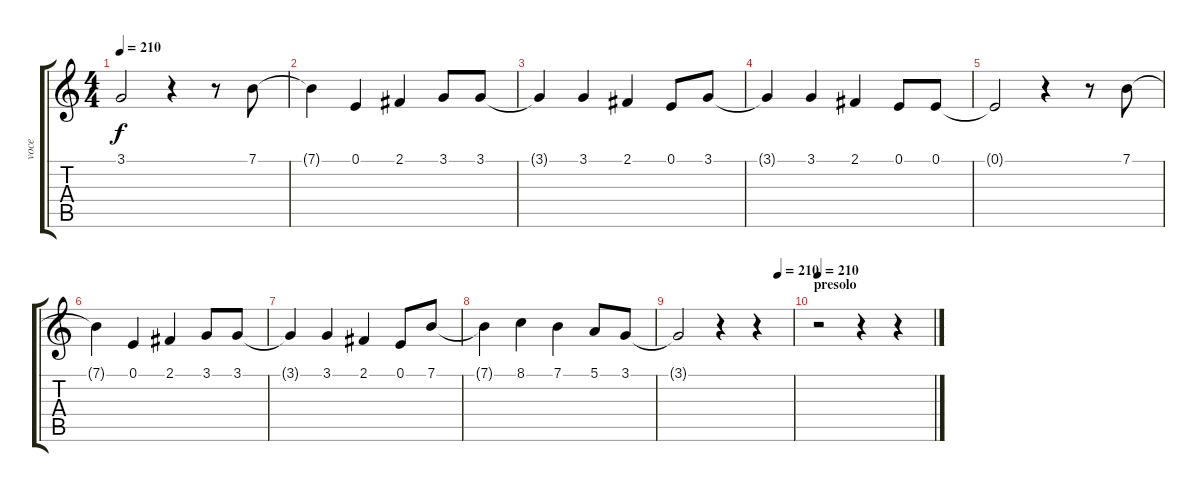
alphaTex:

\track ("voce" "voce") {instrument baritonesax}
\staff {score tabs}
\tuning (E4 B3 G3 D3 A2 E2) {hide}
\ts (4 4)
\tempo 210
\clef g2
\ks c
3.1{t}.2{dy f} r.4 r.8 7.1.8 |
7.1{t}.4 0.1.4 2.1.4 3.1.8 3.1.8 |
3.1{t}.4 3.1.4 2.1.4 0.1.8 3.1.8 |
3.1{t}.4 3.1.4 2.1.4 0.1.8 0.1.8 |
0.1{t}.2 r.4 r.8 7.1.8 |
7.1{t}.4 0.1.4 2.1.4 3.1.8 3.1.8 |
3.1{t}.4 3.1.4 2.1.4 0.1.8 7.1.8 |
7.1{t}.4 8.1.4 7.1.4 5.1.8 3.1.8 |
\tempo (210 0.875)
3.1{t}.2 r.4 r.4 |
\section ("" "presolo")
\tempo 210
r.2 r.4 r.4
